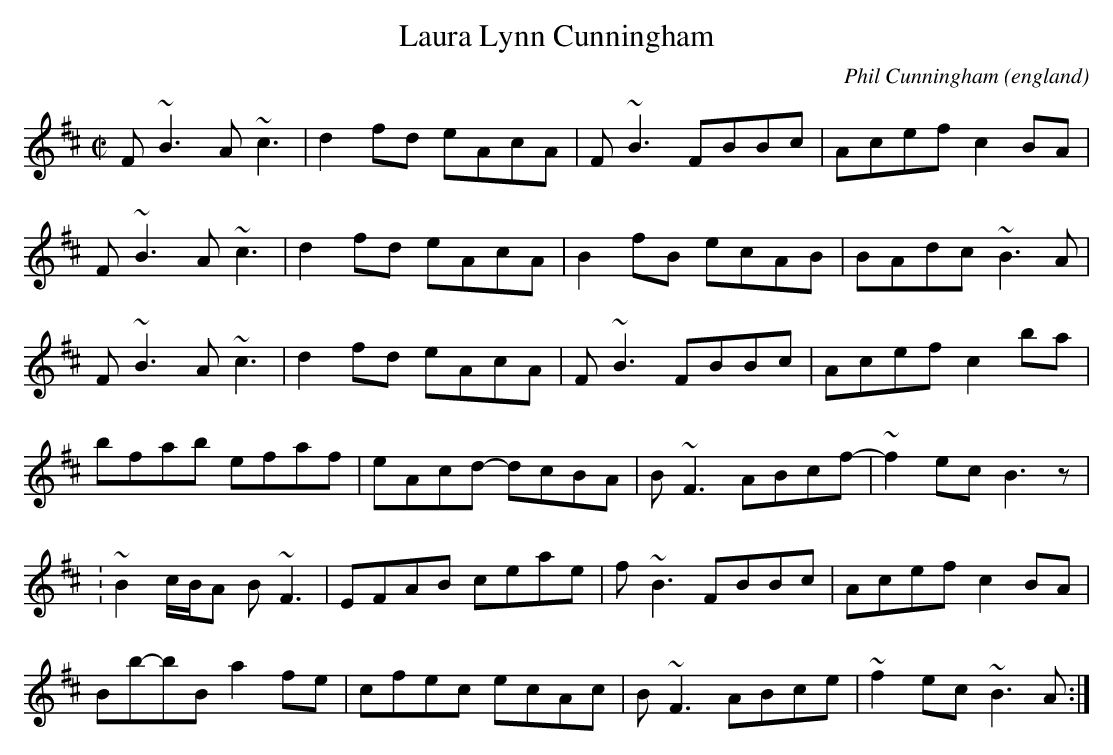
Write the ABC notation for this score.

X:1
T:Laura Lynn Cunningham
O:england
M:C|
L:1/8
C:Phil Cunningham
K:BMin
F~B3 A~c3|d2fd eAcA|F~B3 FBBc|Acef c2BA|
F~B3 A~c3|d2fd eAcA|B2fB ecAB|BAdc ~B3A|
F~B3 A~c3|d2fd eAcA|F~B3 FBBc|Acef c2ba|
bfab efaf|eAcd- dcBA|B~F3 ABcf-|~f2ec B3z|
:~B2 c/2B/2A B~F3|EFAB ceae|f~B3 FBBc|Acef c2BA|
Bb-bB a2fe|cfec ecAc|B~F3 ABce|~f2ec ~B3A:|
